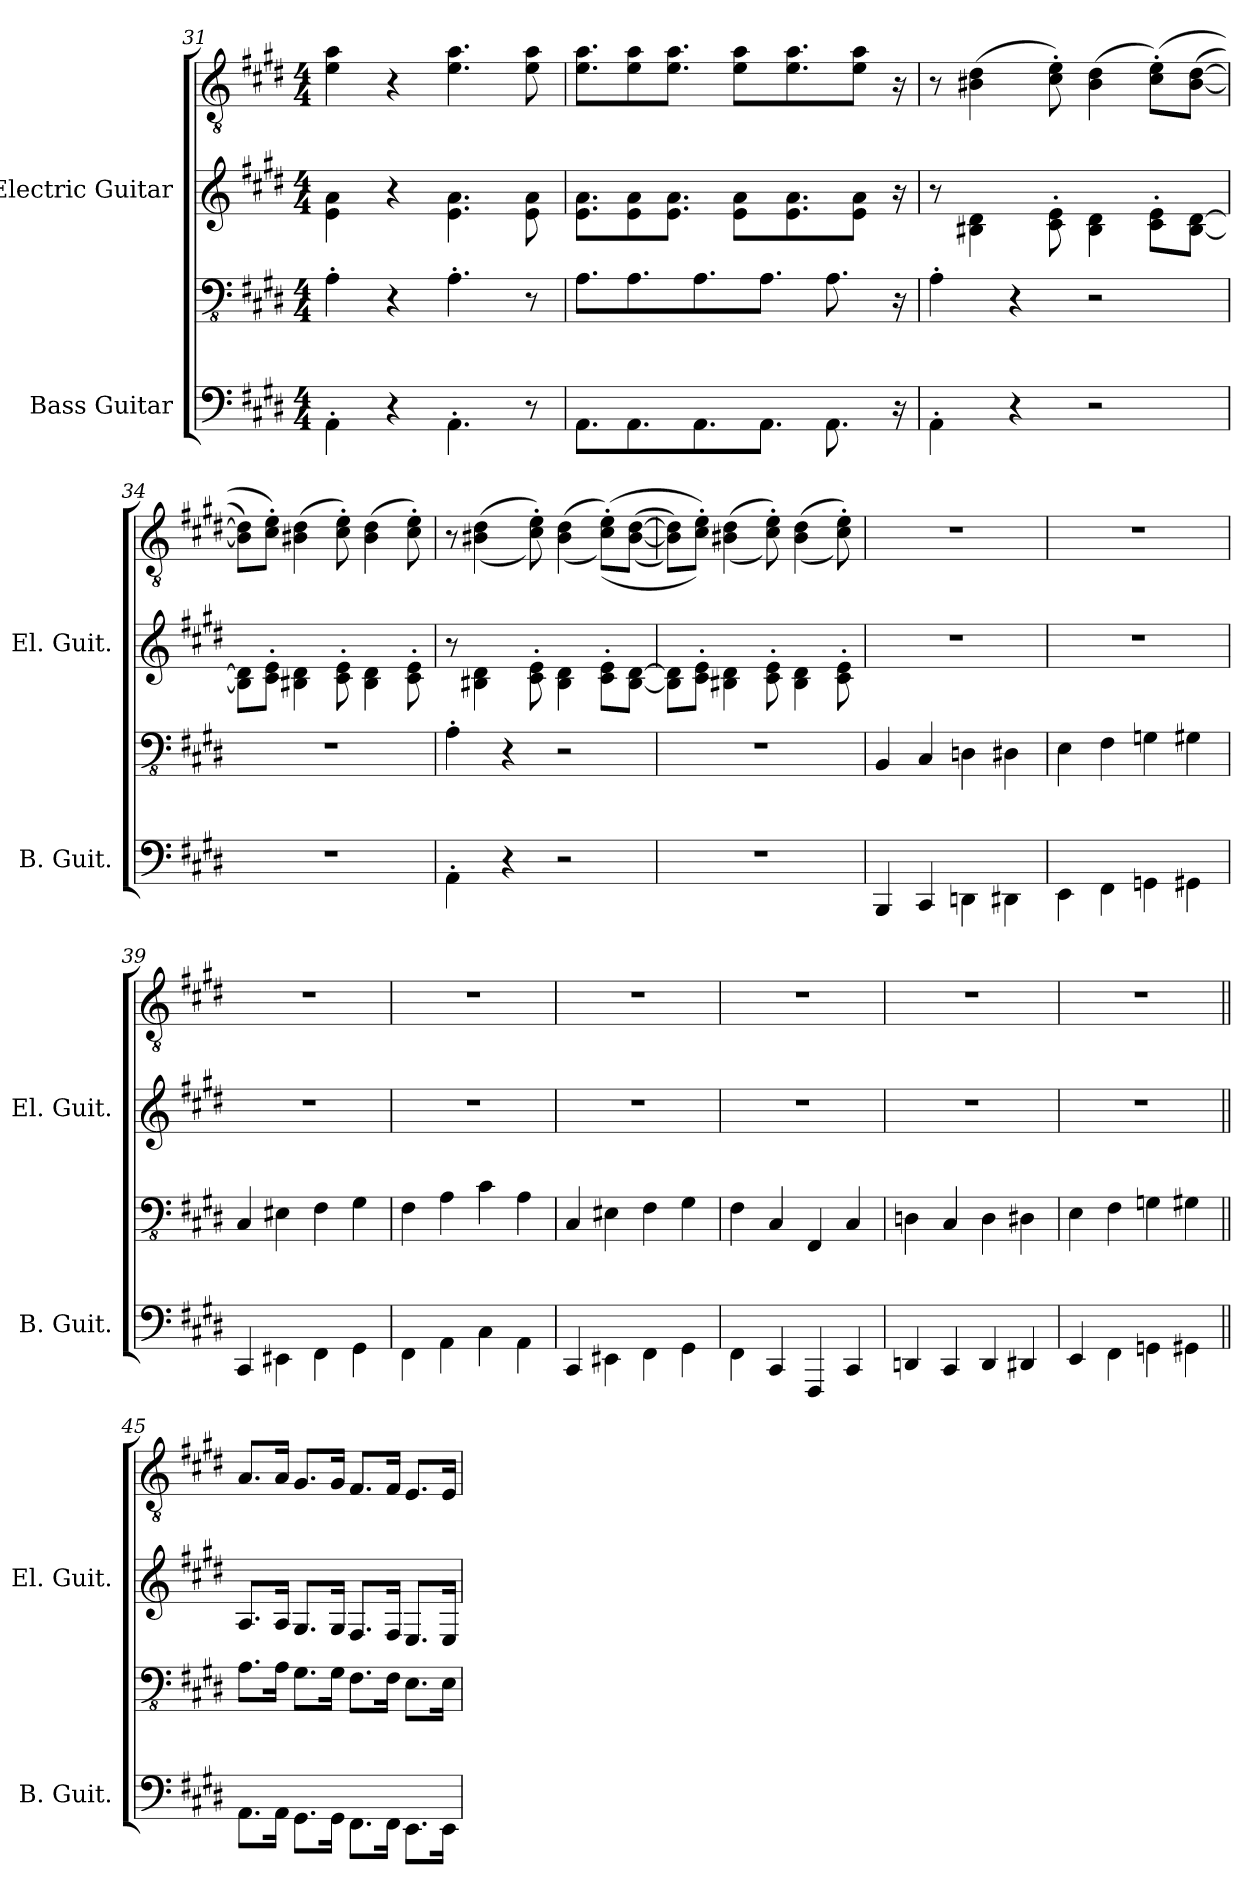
**kern	**kern	**kern	**kern
*part2	*part2	*part1	*part1
*staff4	*staff3	*staff2	*staff1
*I"Bass Guitar	*	*I"Electric Guitar	*
*I'B. Guit.	*	*I'El. Guit.	*
*	*clefFv4	*	*clefGv2
*k[f#c#g#d#]	*k[f#c#g#d#]	*k[f#c#g#d#]	*k[f#c#g#d#]
*M4/4	*M4/4	*M4/4	*M4/4
=31	=31	=31	=31
4AA'\	4AA'\	4e\ 4a\	4e\ 4a\
4r	4r	4r	4r
4.AA'\	4.AA'\	4.e\ 4.a\	4.e\ 4.a\
8r	8r	8e\ 8a\	8e\ 8a\
!!LO:PB:g=z
=32	=32	=32	=32
8.AA\L	8.AA\L	8.e\ 8.a\L	8.e\ 8.a\L
8.AA\	8.AA\	8e\ 8a\	8e\ 8a\
.	.	8.e\ 8.a\J	8.e\ 8.a\J
8.AA\	8.AA\	.	.
.	.	8e\ 8a\L	8e\ 8a\L
8.AA\J	8.AA\J	.	.
.	.	8.e\ 8.a\	8.e\ 8.a\
8.AA\	8.AA\	.	.
.	.	8e\ 8a\J	8e\ 8a\J
16r	16r	16r	16r
=33	=33	=33	=33
4AA'\	4AA'\	8r	8r
.	.	4B#X\ 4d#\	(4B#X\ 4d#\
4r	4r	.	.
.	.	8c#\' 8e\'	8c#\' 8e\')
2r	2r	4B#\ 4d#\	(4B#\ 4d#\
.	.	8c#\' 8e\'L	(8c#\' 8e\'L)
.	.	[8B#\ [8d#\J	([8B#\ [8d#\J
=34	=34	=34	=34
1r	1r	8B#\] 8d#\]L	8B#\] 8d#\]L)
.	.	8c#\' 8e\'J	8c#\' 8e\'J)
.	.	4B#X\ 4d#\	(4B#X\ 4d#\
.	.	8c#\' 8e\'	8c#\' 8e\')
.	.	4B#\ 4d#\	(4B#\ 4d#\
.	.	8c#\' 8e\'	8c#\' 8e\')
=35	=35	=35	=35
4AA'\	4AA'\	8r	8r
.	.	4B#X\ 4d#\	((4B#X\ 4d#\
4r	4r	.	.
.	.	8c#\' 8e\'	8c#\' 8e\'))
2r	2r	4B#\ 4d#\	((4B#\ 4d#\
.	.	8c#\' 8e\'L	((8c#\' 8e\'L))
.	.	[8B#\ [8d#\J	(([8B#\ [8d#\J
=36	=36	=36	=36
1r	1r	8B#\] 8d#\]L	8B#\] 8d#\]L))
.	.	8c#\' 8e\'J	8c#\' 8e\'J))
.	.	4B#X\ 4d#\	((4B#X\ 4d#\
.	.	8c#\' 8e\'	8c#\' 8e\'))
.	.	4B#\ 4d#\	((4B#\ 4d#\
.	.	8c#\' 8e\'	8c#\' 8e\'))
!!LO:LB:g=z
=37	=37	=37	=37
4BBB/	4BBB/	1r	1r
4CC#/	4CC#/	.	.
4DDn\	4DDn\	.	.
4DD#X\	4DD#X\	.	.
=38	=38	=38	=38
4EE\	4EE\	1r	1r
4FF#\	4FF#\	.	.
4GGn\	4GGn\	.	.
4GG#X\	4GG#X\	.	.
=39	=39	=39	=39
4CC#/	4CC#/	1r	1r
4EE#X\	4EE#X\	.	.
4FF#\	4FF#\	.	.
4GG#\	4GG#\	.	.
=40	=40	=40	=40
4FF#\	4FF#\	1r	1r
4AA\	4AA\	.	.
4C#\	4C#\	.	.
4AA\	4AA\	.	.
!!LO:PB:g=z
=41	=41	=41	=41
4CC#/	4CC#/	1r	1r
4EE#X\	4EE#X\	.	.
4FF#\	4FF#\	.	.
4GG#\	4GG#\	.	.
=42	=42	=42	=42
4FF#\	4FF#\	1r	1r
4CC#/	4CC#/	.	.
4FFF#/	4FFF#/	.	.
4CC#/	4CC#/	.	.
=43	=43	=43	=43
4DDn/	4DDn\	1r	1r
4CC#/	4CC#/	.	.
4DD/	4DD\	.	.
4DD#X/	4DD#X\	.	.
=44	=44	=44	=44
4EE/	4EE\	1r	1r
4FF#\	4FF#\	.	.
4GGn\	4GGn\	.	.
4GG#X\	4GG#X\	.	.
!!LO:LB:g=z
=45||	=45||	=45||	=45||
8.AA\L	8.AA\L	8.A/L	8.A/L
16AA\Jk	16AA\Jk	16A/Jk	16A/Jk
8.GG#\L	8.GG#\L	8.G#/L	8.G#/L
16GG#\Jk	16GG#\Jk	16G#/Jk	16G#/Jk
8.FF#\L	8.FF#\L	8.F#/L	8.F#/L
16FF#\Jk	16FF#\Jk	16F#/Jk	16F#/Jk
8.EE\L	8.EE\L	8.E/L	8.E/L
16EE\Jk	16EE\Jk	16E/Jk	16E/Jk
=	=	=	=
*-	*-	*-	*-
